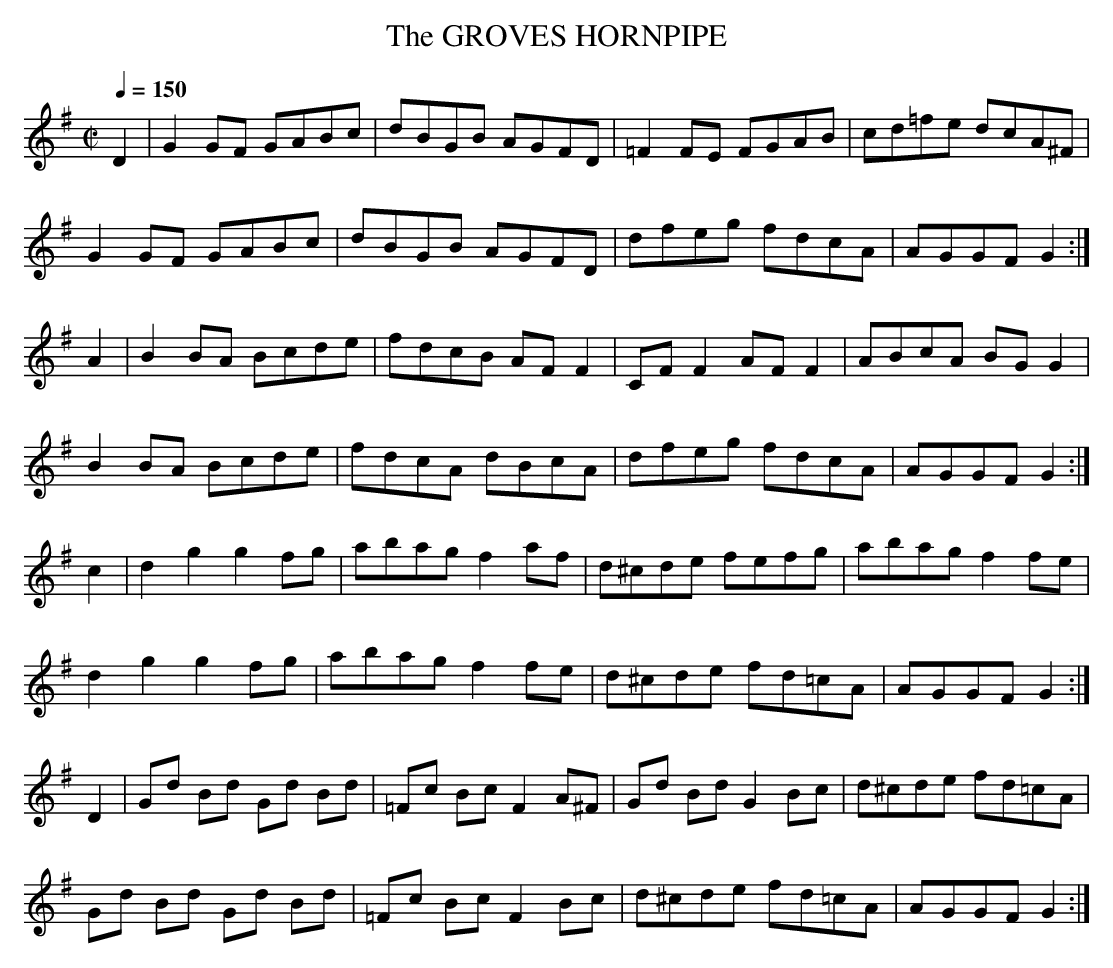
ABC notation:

X:1
T:GROVES HORNPIPE, The
Q:1/4=150
M:C| %source 2/4
L:1/8 % source 1/16
K:G
D2|G2GF GABc|dBGB AGFD|=F2FE FGAB|cd=fe dcA^F|
G2GF GABc|dBGB AGFD|dfeg fdcA|AGGF G2:|
A2|B2BA Bcde|fdcB AFF2|CFF2 AFF2|ABcA BGG2|
B2BA Bcde|fdcA dBcA|dfeg fdcA|AGGF G2:|
c2|d2g2 g2fg|abag f2af|d^cde fefg|abag f2fe|
d2g2 g2fg|abag f2fe|d^cde fd=cA|AGGF G2:|
D2|Gd Bd Gd Bd|=Fc Bc F2A^F|Gd Bd G2Bc|\
d^cde fd=cA|
Gd Bd Gd Bd|=Fc Bc F2Bc|d^cde fd=cA|AGGF G2:|
